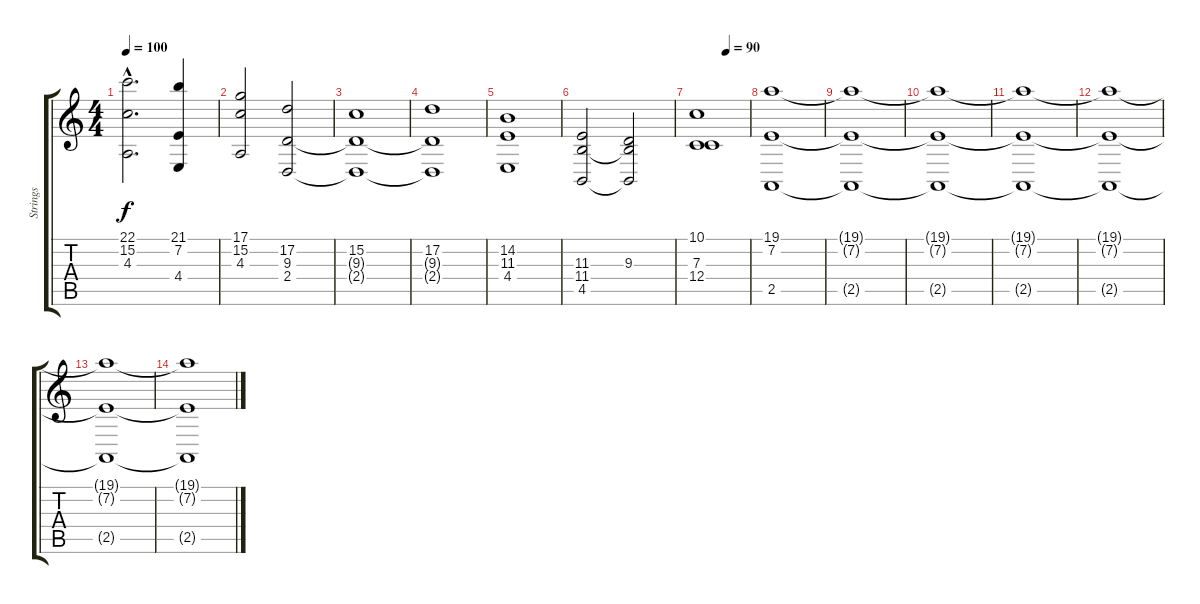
\track ("Strings" "Strings") {instrument stringensemble1}
\staff {score tabs}
\tuning (D4 A3 F3 C3 G2 D2) {hide}
\ts (4 4)
\tempo 100
\clef g2
\ks c
(22.1{hac} 15.2{hac} 4.3{hac}).2{d dy f} (21.1 7.2 4.4).4 |
(17.1 15.2 4.3).2 (17.2 9.3 2.4).2 |
(15.2 9.3{t} 2.4{t}).1 |
(17.2 9.3{t} 2.4{t}).1 |
(14.2 11.3 4.4).1 |
(11.3 11.4 4.5).2 (9.3 11.4{t} 4.5{t}).2 |
\tempo (90 0.5)
(10.1 7.3 12.4).1 |
(19.1 7.2 2.5).1{volume 8} |
(19.1{t} 7.2{t} 2.5{t}).1 |
(19.1{t} 7.2{t} 2.5{t}).1{volume 4} |
(19.1{t} 7.2{t} 2.5{t}).1 |
(19.1{t} 7.2{t} 2.5{t}).1{volume 2} |
(19.1{t} 7.2{t} 2.5{t}).1 |
(19.1{t} 7.2{t} 2.5{t}).1{volume 0}
